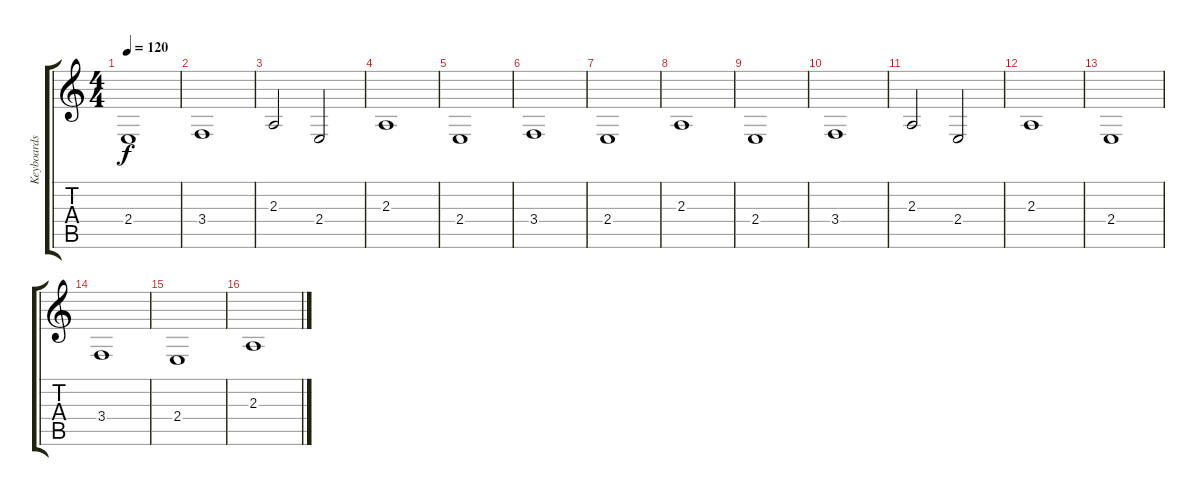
\track ("Keyboards" "Keyboards") {instrument stringensemble1}
\staff {score tabs}
\tuning (E4 B3 G3 D3 A2 E2) {hide}
\ts (4 4)
\tempo 120
\clef g2
\ks c
2.4.1{dy f} |
3.4.1 |
2.3.2 2.4.2 |
2.3.1 |
2.4.1 |
3.4.1 |
2.4.1 |
2.3.1 |
2.4.1 |
3.4.1 |
2.3.2 2.4.2 |
2.3.1 |
2.4.1 |
3.4.1 |
2.4.1 |
2.3.1
